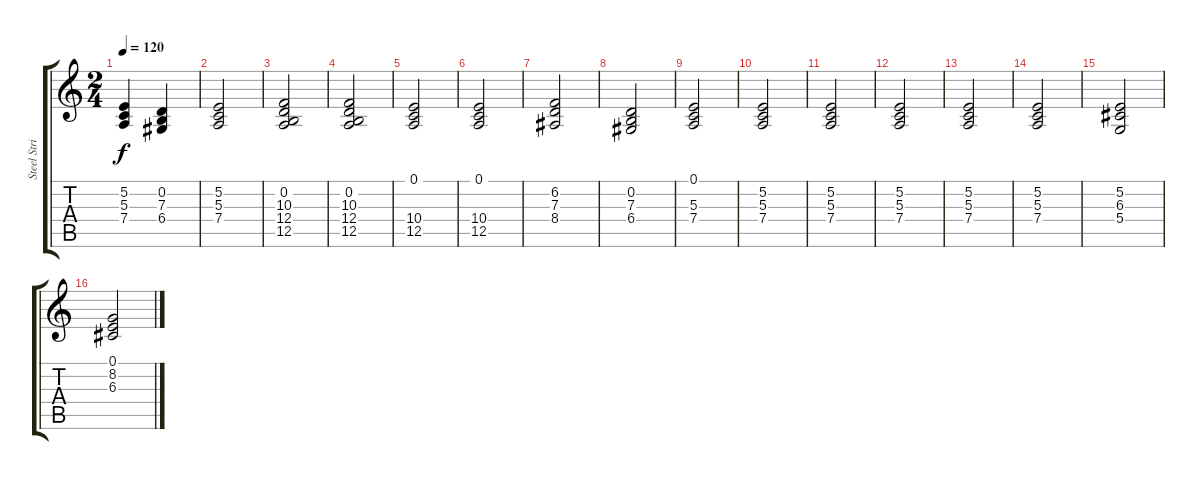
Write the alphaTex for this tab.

\track ("Steel String" "Steel Stri") {instrument acousticgrandpiano}
\staff {score tabs}
\tuning (E4 B3 G3 D3 A2 E2) {hide}
\ts (2 4)
\tempo 120
\clef g2
\ks c
(5.2 5.3 7.4).4{dy f} (0.2 7.3 6.4).4 |
(5.2 5.3 7.4).2 |
(0.2 10.3 12.4 12.5).2 |
(0.2 10.3 12.4 12.5).2 |
(0.1 10.4 12.5).2 |
(0.1 10.4 12.5).2 |
(6.2 7.3 8.4).2 |
(0.2 7.3 6.4).2 |
(0.1 5.3 7.4).2 |
(5.2 5.3 7.4).2 |
(5.2 5.3 7.4).2 |
(5.2 5.3 7.4).2 |
(5.2 5.3 7.4).2 |
(5.2 5.3 7.4).2 |
(5.2 6.3 5.4).2 |
(0.1 8.2 6.3).2
